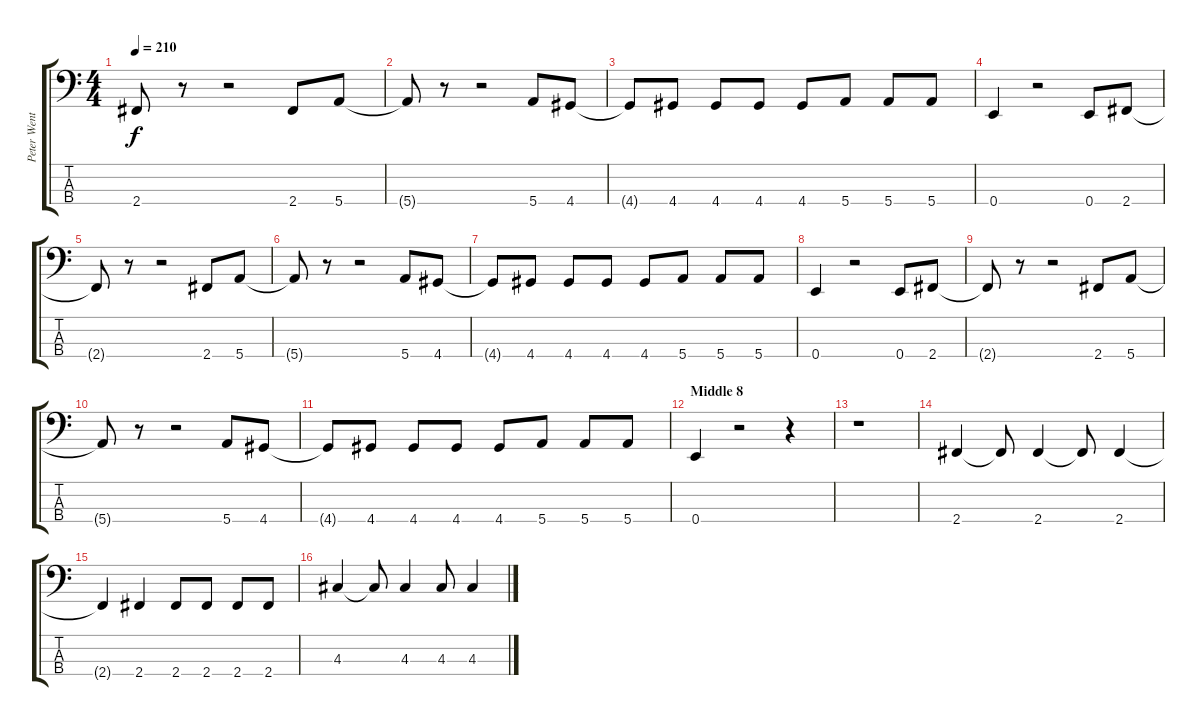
\track ("Peter Wentz (Bass)" "Peter Went") {instrument electricbasspick}
\staff {score tabs}
\tuning (G2 D2 A1 E1) {hide}
\ts (4 4)
\tempo 210
\clef f4
\ks c
2.4{t}.8{dy f} r.8 r.2 2.4.8 5.4.8 |
5.4{t}.8 r.8 r.2 5.4.8 4.4.8 |
4.4{t}.8 4.4.8 4.4.8 4.4.8 4.4.8 5.4.8 5.4.8 5.4.8 |
0.4.4 r.2 0.4.8 2.4.8 |
2.4{t}.8 r.8 r.2 2.4.8 5.4.8 |
5.4{t}.8 r.8 r.2 5.4.8 4.4.8 |
4.4{t}.8 4.4.8 4.4.8 4.4.8 4.4.8 5.4.8 5.4.8 5.4.8 |
0.4.4 r.2 0.4.8 2.4.8 |
2.4{t}.8 r.8 r.2 2.4.8 5.4.8 |
5.4{t}.8 r.8 r.2 5.4.8 4.4.8 |
4.4{t}.8 4.4.8 4.4.8 4.4.8 4.4.8 5.4.8 5.4.8 5.4.8 |
\section ("" "Middle 8")
0.4.4 r.2 r.4 |
r.1 |
2.4.4 2.4{t}.8 2.4.4 2.4{t}.8 2.4.4 |
2.4{t}.4 2.4.4 2.4.8 2.4.8 2.4.8 2.4.8 |
4.3.4 4.3{t}.8 4.3.4 4.3.8 4.3.4
